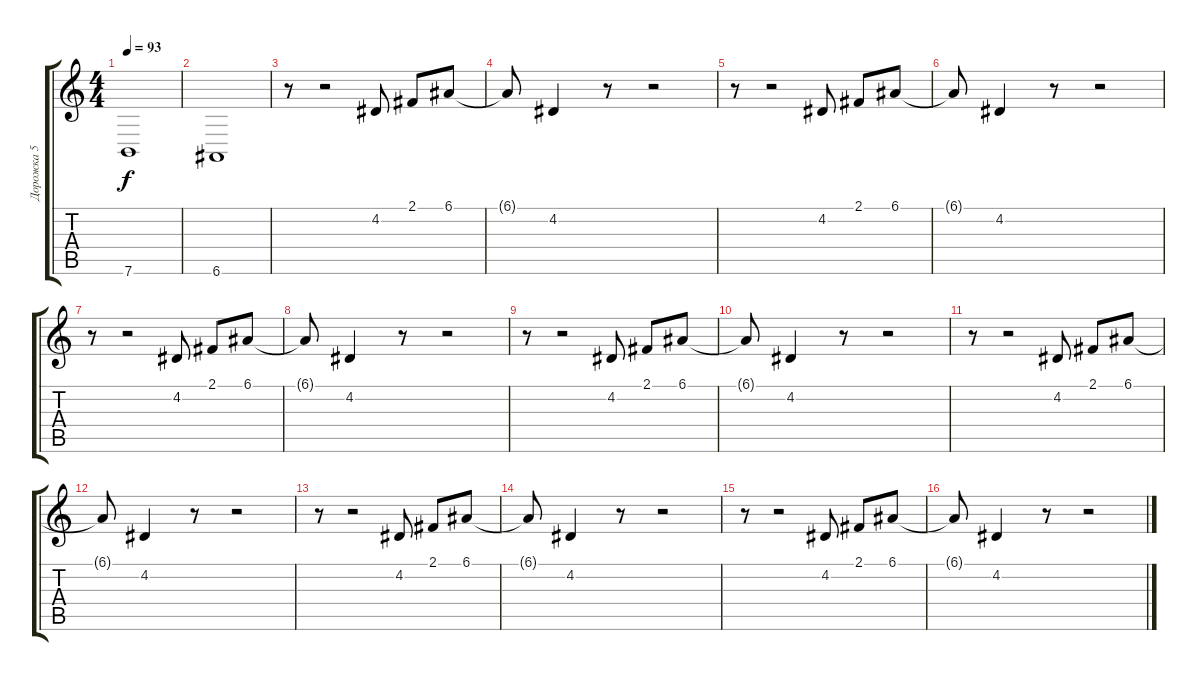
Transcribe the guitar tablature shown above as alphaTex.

\track ("Дорожка 5" "Дорожка 5") {instrument lead8bassandlead}
\staff {score tabs}
\tuning (E4 B3 G3 D3 A2 E2) {hide}
\ts (4 4)
\tempo 93
\clef g2
\ks c
7.6.1{dy f} |
6.6.1 |
r.8 r.2 4.2.8 2.1.8 6.1.8 |
6.1{t}.8 4.2.4 r.8 r.2 |
r.8 r.2 4.2.8 2.1.8 6.1.8 |
6.1{t}.8 4.2.4 r.8 r.2 |
r.8 r.2 4.2.8 2.1.8 6.1.8 |
6.1{t}.8 4.2.4 r.8 r.2 |
r.8 r.2 4.2.8 2.1.8 6.1.8 |
6.1{t}.8 4.2.4 r.8 r.2 |
r.8 r.2 4.2.8 2.1.8 6.1.8 |
6.1{t}.8 4.2.4 r.8 r.2 |
r.8 r.2 4.2.8 2.1.8 6.1.8 |
6.1{t}.8 4.2.4 r.8 r.2 |
r.8 r.2 4.2.8 2.1.8 6.1.8 |
6.1{t}.8 4.2.4 r.8 r.2
